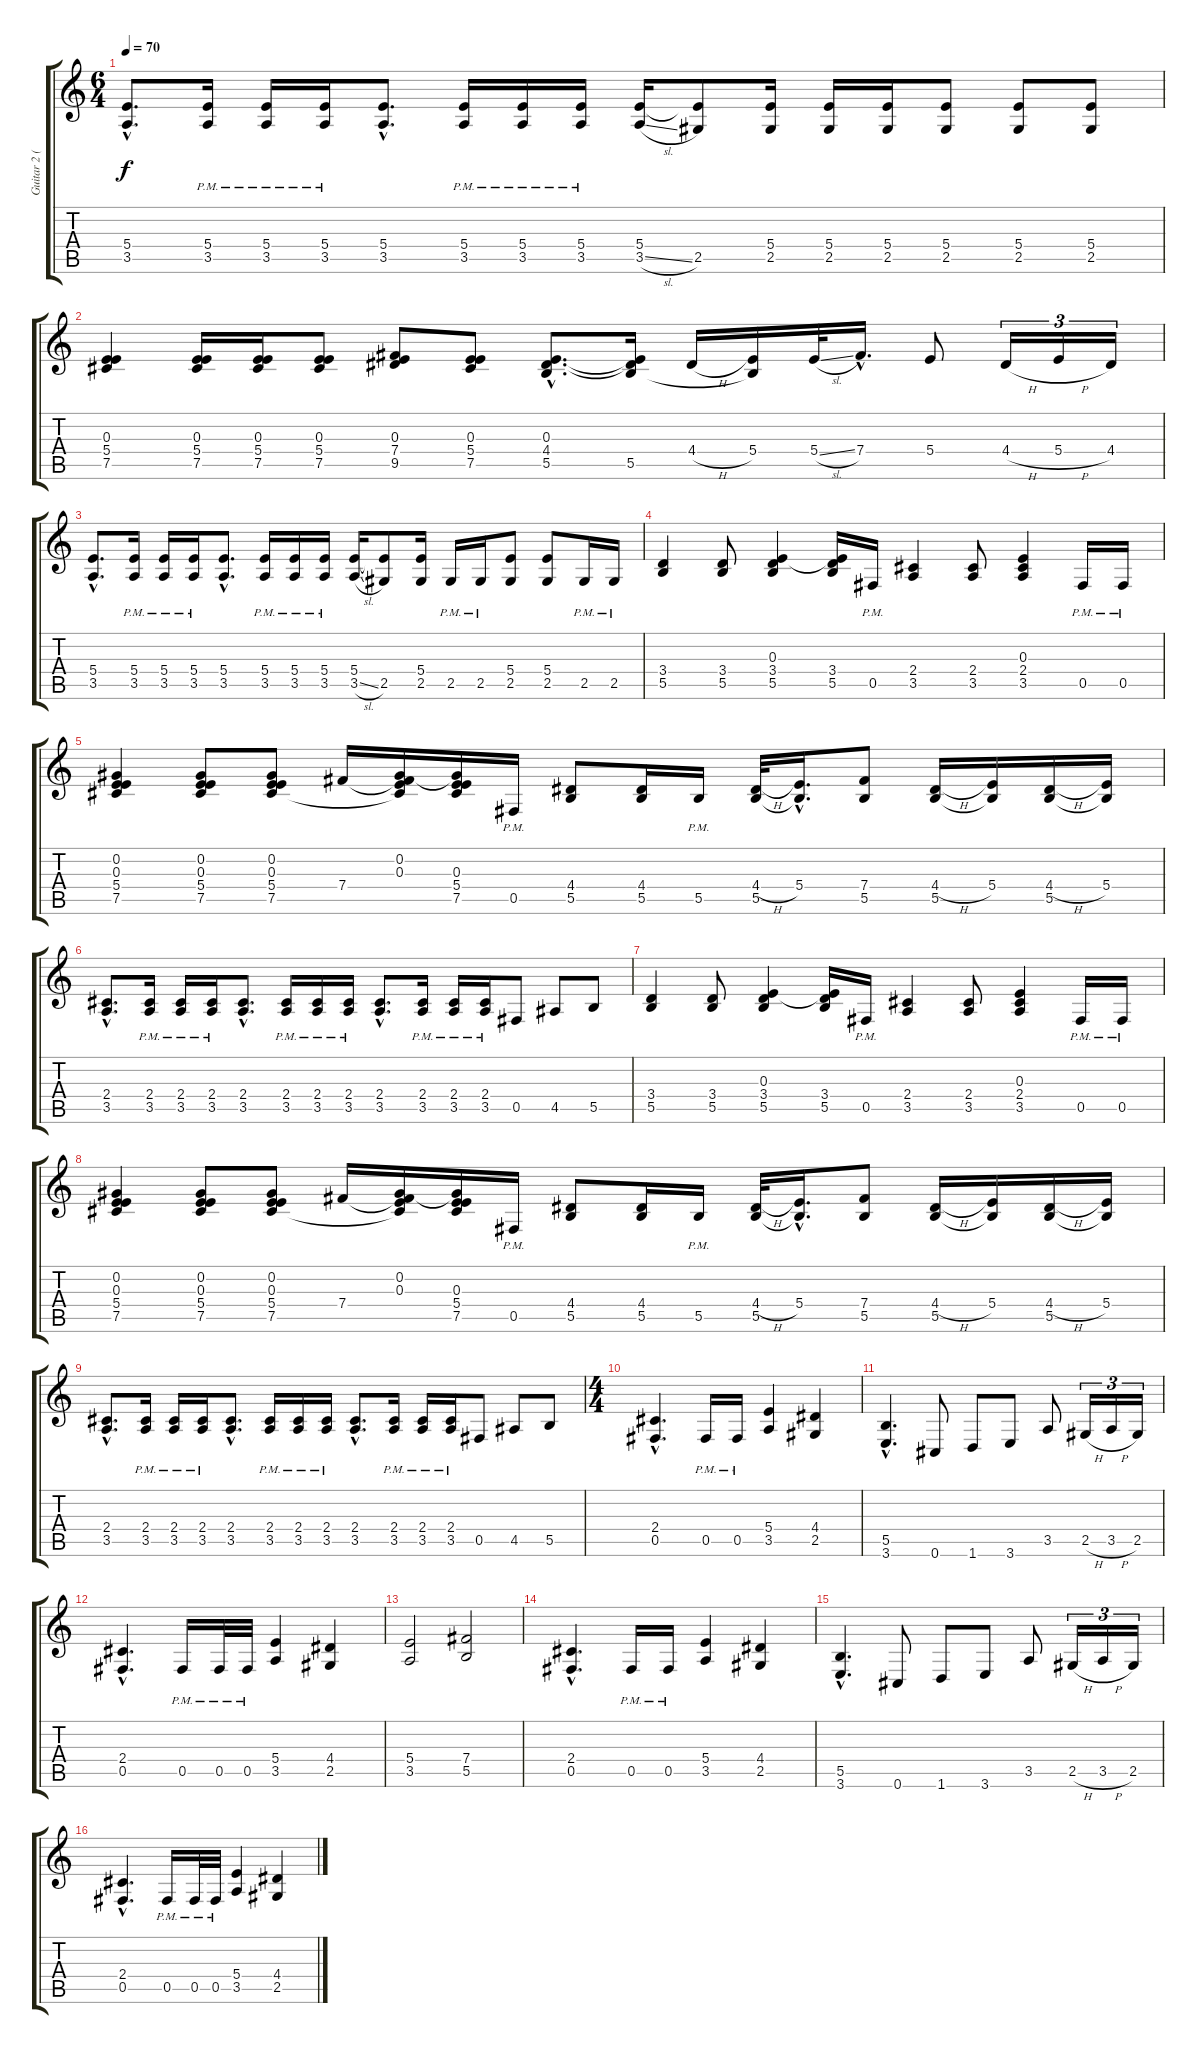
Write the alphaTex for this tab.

\track ("Guitar 2 (Distortion)" "Guitar 2 (") {instrument distortionguitar}
\staff {score tabs}
\tuning (Db4 Ab3 E3 B2 Gb2 Db2) {hide}
\ts (6 4)
\tempo 70
\clef g2
\ks c
(5.4{hac} 3.5{hac}).8{d dy f} (5.4{pm} 3.5{pm}).16 (5.4{pm} 3.5{pm}).16 (5.4{pm} 3.5{pm}).16 (5.4{hac} 3.5{hac}).8{d} (5.4{pm} 3.5{pm}).16 (5.4{pm} 3.5{pm}).16 (5.4{pm} 3.5{pm}).16 (5.4 3.5{sl}).16 (5.4{t} 2.5).8 (5.4 2.5).16 (5.4 2.5).16 (5.4 2.5).16 (5.4 2.5).8 (5.4 2.5).8 (5.4 2.5).8 |
(0.3 5.4 7.5).4 (0.3 5.4 7.5).16 (0.3 5.4 7.5).16 (0.3 5.4 7.5).8 (0.3 7.4 9.5).8 (0.3 5.4 7.5).8 (0.3{hac} 4.4{hac} 5.5{hac}).8{d} (0.3{t} 4.4{t} 5.5).16 4.4{h}.16 (5.4 5.5{t}).16 5.4{sl}.32 7.4{hac}.16{d} 5.4.8 4.4{h}.16{tu (3 2)} 5.4{h}.16{tu (3 2)} 4.4.16{tu (3 2)} |
(5.4{hac} 3.5{hac}).8{d} (5.4{pm} 3.5{pm}).16 (5.4{pm} 3.5{pm}).16 (5.4{pm} 3.5{pm}).16 (5.4{hac} 3.5{hac}).8{d} (5.4{pm} 3.5{pm}).16 (5.4{pm} 3.5{pm}).16 (5.4{pm} 3.5{pm}).16 (5.4 3.5{sl}).16 (5.4{t} 2.5).8 (5.4 2.5).16 2.5{pm}.16 2.5{pm}.16 (5.4 2.5).8 (5.4 2.5).8 2.5{pm}.16 2.5{pm}.16 |
(3.4 5.5).4 (3.4 5.5).8 (0.3 3.4 5.5).4 (0.3{t} 3.4 5.5).16 0.5{pm}.16 (2.4 3.5).4 (2.4 3.5).8 (0.3 2.4 3.5).4 0.5{pm}.16 0.5{pm}.16 |
(0.2 0.3 5.4 7.5).4 (0.2 0.3 5.4 7.5).8 (0.2 0.3 5.4 7.5).8 7.4.16 (0.2 0.3 7.4{t} 7.5{t}).16 (0.2{t} 0.3 5.4 7.5).16 0.5{pm}.16 (4.4 5.5).8 (4.4 5.5).16 5.5{pm}.16 (4.4{h} 5.5).32 (5.4{hac} 5.5{hac t}).16{d} (7.4 5.5).8 (4.4{h} 5.5).16 (5.4 5.5{t}).16 (4.4{h} 5.5).16 (5.4 5.5{t}).16 |
(2.4{hac} 3.5{hac}).8{d} (2.4{pm} 3.5{pm}).16 (2.4{pm} 3.5{pm}).16 (2.4{pm} 3.5{pm}).16 (2.4{hac} 3.5{hac}).8{d} (2.4{pm} 3.5{pm}).16 (2.4{pm} 3.5{pm}).16 (2.4{pm} 3.5{pm}).16 (2.4{hac} 3.5{hac}).8{d} (2.4{pm} 3.5{pm}).16 (2.4{pm} 3.5{pm}).16 (2.4{pm} 3.5{pm}).16 0.5.8 4.5.8 5.5.8 |
(3.4 5.5).4 (3.4 5.5).8 (0.3 3.4 5.5).4 (0.3{t} 3.4 5.5).16 0.5{pm}.16 (2.4 3.5).4 (2.4 3.5).8 (0.3 2.4 3.5).4 0.5{pm}.16 0.5{pm}.16 |
(0.2 0.3 5.4 7.5).4 (0.2 0.3 5.4 7.5).8 (0.2 0.3 5.4 7.5).8 7.4.16 (0.2 0.3 7.4{t} 7.5{t}).16 (0.2{t} 0.3 5.4 7.5).16 0.5{pm}.16 (4.4 5.5).8 (4.4 5.5).16 5.5{pm}.16 (4.4{h} 5.5).32 (5.4{hac} 5.5{hac t}).16{d} (7.4 5.5).8 (4.4{h} 5.5).16 (5.4 5.5{t}).16 (4.4{h} 5.5).16 (5.4 5.5{t}).16 |
(2.4{hac} 3.5{hac}).8{d} (2.4{pm} 3.5{pm}).16 (2.4{pm} 3.5{pm}).16 (2.4{pm} 3.5{pm}).16 (2.4{hac} 3.5{hac}).8{d} (2.4{pm} 3.5{pm}).16 (2.4{pm} 3.5{pm}).16 (2.4{pm} 3.5{pm}).16 (2.4{hac} 3.5{hac}).8{d} (2.4{pm} 3.5{pm}).16 (2.4{pm} 3.5{pm}).16 (2.4{pm} 3.5{pm}).16 0.5.8 4.5.8 5.5.8 |
\ts (4 4)
(2.4{hac} 0.5{hac}).4{d} 0.5{pm}.16 0.5{pm}.16 (5.4 3.5).4 (4.4 2.5).4 |
(5.5{hac} 3.6{hac}).4{d} 0.6.8 1.6.8 3.6.8 3.5.8 2.5{h}.16{tu (3 2)} 3.5{h}.16{tu (3 2)} 2.5.16{tu (3 2)} |
(2.4{hac} 0.5{hac}).4{d} 0.5{pm}.16 0.5{pm}.32 0.5{pm}.32 (5.4 3.5).4 (4.4 2.5).4 |
(5.4 3.5).2 (7.4 5.5).2 |
(2.4{hac} 0.5{hac}).4{d} 0.5{pm}.16 0.5{pm}.16 (5.4 3.5).4 (4.4 2.5).4 |
(5.5{hac} 3.6{hac}).4{d} 0.6.8 1.6.8 3.6.8 3.5.8 2.5{h}.16{tu (3 2)} 3.5{h}.16{tu (3 2)} 2.5.16{tu (3 2)} |
(2.4{hac} 0.5{hac}).4{d} 0.5{pm}.16 0.5{pm}.32 0.5{pm}.32 (5.4 3.5).4 (4.4 2.5).4
